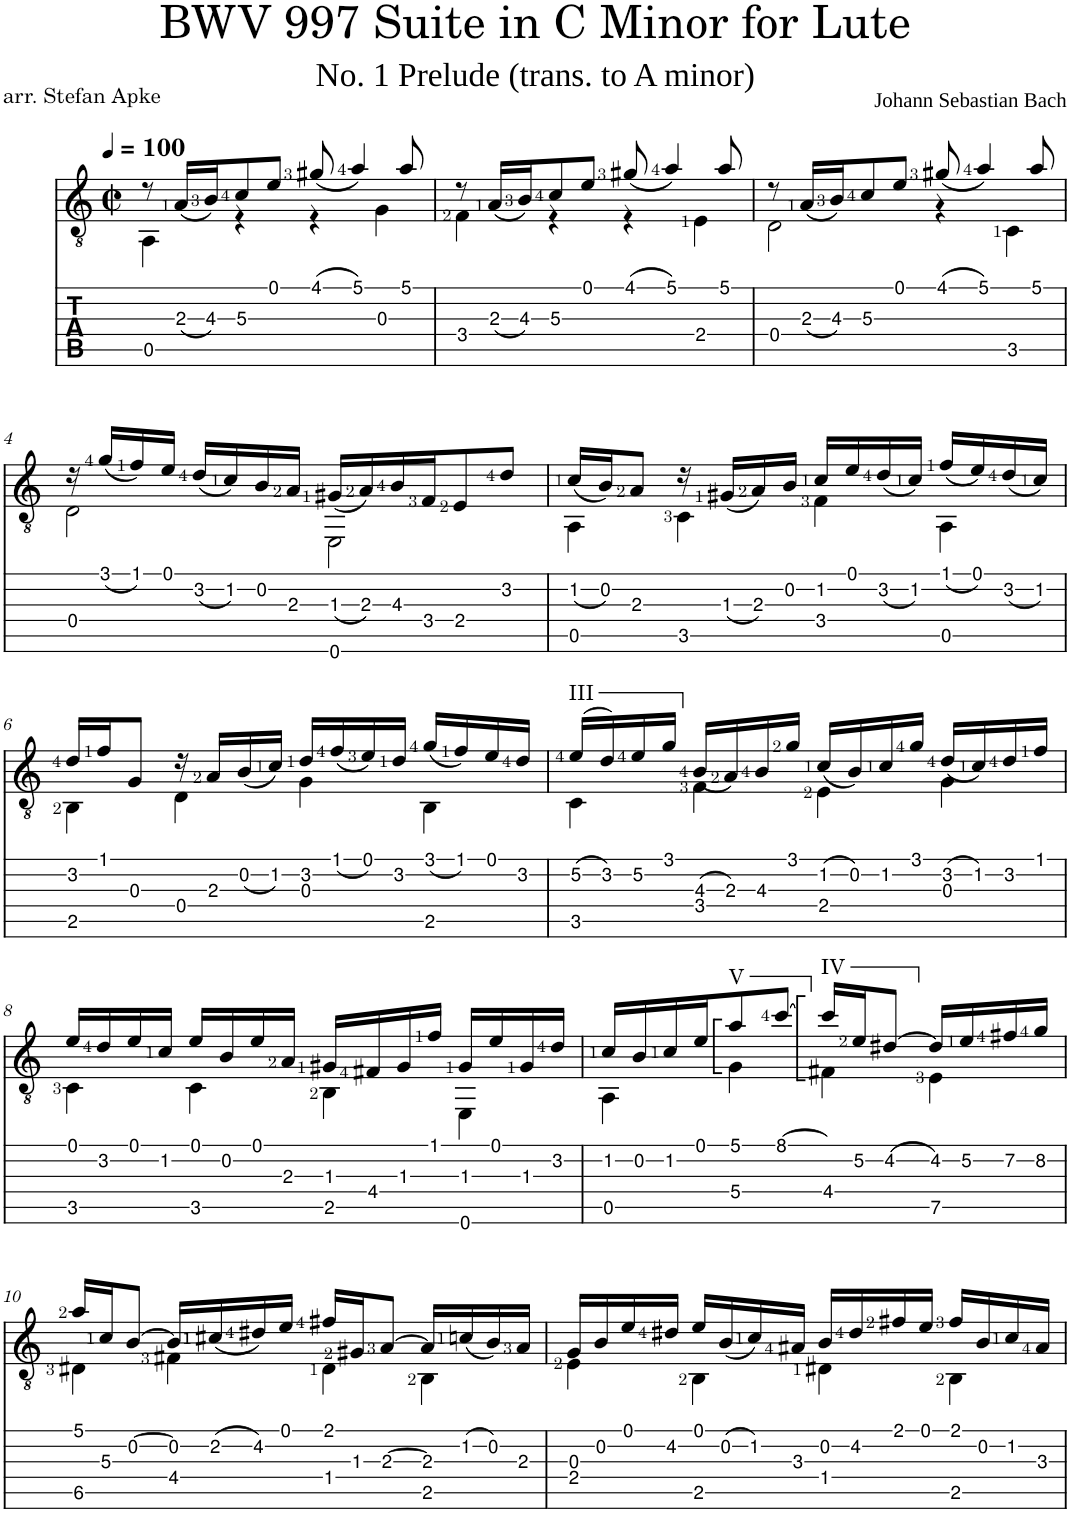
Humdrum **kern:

**kern	**kern
*part1	*part1
*staff2	*staff1
*I"Classical Guitar	*
*I'Guit.	*
*stria6	*
*	*clefGv2
*k[]	*k[]
*a:	*a:
*M2/2	*M2/2
*met(c|)	*met(c|)
*MM100	*MM100
=1	=1
*^	*^
8r	4AA	8r	4AA\
16ALL	.	(<16A/LL	.
16BJ	.	16B/J)	.
8c	4r	8c/	4r
8eJ	.	8e/J	.
8g#X	4r	(<8g#X/	4r
4a	.	4a/)	.
.	4G	.	4G\
8a	.	8a/	.
=2	=2	=2	=2
8r	4F	8r	4F\
16ALL	.	(<16A/LL	.
16BJ	.	16B/J)	.
8c	4r	8c/	4r
8eJ	.	8e/J	.
8g#X	4r	(<8g#X/	4r
4a	.	4a/)	.
.	4E	.	4E\
8a	.	8a/	.
=3	=3	=3	=3
8r	2D	8r	2D\
16ALL	.	(<16A/LL	.
16BJ	.	16B/J)	.
8c	.	8c/	.
8eJ	.	8e/J	.
8g#X	4r	(<8g#X/	4r
4a	.	4a/)	.
.	4C	.	4C\
8a	.	8a/	.
!!LO:LB:g=z	!!
=4	=4	=4	=4
16r	2D	16r	2D\
16gLL	.	(<16g/LL	.
16f	.	16f/)	.
16e	.	16e/JJ	.
16d	.	(<16d/LL	.
16c	.	16c/)	.
16B	.	16B/	.
16AJJ	.	16A/JJ	.
16G#XLL	2EE	(<16G#X/LL	2EE\
16A	.	16A/)	.
16B	.	16B/	.
16FJ	.	16F/J	.
8E	.	8E/	.
8dJ	.	8d/J	.
=5	=5	=5	=5
16cLL	4AA	(<16c/LL	4AA\
16BJ	.	16B/J)	.
8AJ	.	8A/J	.
16r	4C	16r	4C\
16G#XLL	.	(<16G#X/LL	.
16A	.	16A/)	.
16BJJ	.	16B/JJ	.
16cLL	4F	16c/LL	4F\
16e	.	16e/	.
16d	.	(<16d/	.
16c	.	16c/JJ)	.
16f	4AA	(<16f/LL	4AA\
16e	.	16e/)	.
16d	.	(<16d/	.
16cJJ	.	16c/JJ)	.
!!LO:LB:g=z	!!
=6	=6	=6	=6
16dLL	4BB	16d/LL	4BB\
16fJ	.	16f/J	.
8GJ	.	8G/J	.
16r	4D	16r	4D\
16ALL	.	16A/LL	.
16B	.	(<16B/	.
16cJJ	.	16c/JJ)	.
16dLL	4G	16d/LL	4G\
16f	.	(<16f/	.
16e	.	16e/)	.
16d	.	16d/JJ	.
16g	4BB	(<16g/LL	4BB\
16f	.	16f/)	.
16e	.	16e/	.
16dJJ	.	16d/JJ	.
=7	=7	=7	=7
!	!	!LO:TX:a:t=III	!
16eLL	4C	(16e/LL	4C\
16d	.	16d/)	.
16e	.	16e/	.
16g	.	16g/JJ	.
16B	4F	(<16B/LL	4F\
16A	.	16A/)	.
16B	.	16B/	.
16gJJ	.	16g/JJ	.
16cLL	4E	(<16c/LL	4E\
16B	.	16B/)	.
16c	.	16c/	.
16g	.	16g/JJ	.
16d	4G	(<16d/LL	4G\
16c	.	16c/)	.
16d	.	16d/	.
16fJJ	.	16f/JJ	.
!!LO:LB:g=z	!!
=8	=8	=8	=8
16eLL	4C	16e/LL	4C\
16d	.	16d/	.
16e	.	16e/	.
16c	.	16c/JJ	.
16e	4C	16e/LL	4C\
16B	.	16B/	.
16e	.	16e/	.
16AJJ	.	16A/JJ	.
16G#XLL	4BB	16G#X/LL	4BB\
16F#X	.	16F#X/	.
16G#	.	16G#/	.
16f	.	16f/JJ	.
16G#	4EE	16G#/LL	4EE\
16e	.	16e/	.
16G#	.	16G#/	.
16dJJ	.	16d/JJ	.
=9	=9	=9	=9
16cLL	4AA	16c/LL	4AA\
16B	.	16B/	.
16c	.	16c/	.
16eJ	.	16e/J	.
!	!	!LO:TX:a:t=V	!
8a	4G	8a/	4G\
[8ccJ	.	[8cc/J	.
!	!	!LO:TX:a:t=IV	!
16ccLL]	4F#X	16cc/LL]	4F#X\
16eJ	.	16e/J	.
[8d#X	.	[8d#X/J	.
16d#L]	4E	16d#/LL]	4E\
16en	.	16e/	.
16f#X	.	16f#X/	.
16gJJ	.	16g/JJ	.
!!LO:LB:g=z	!!
=10	=10	=10	=10
16aLL	4D#	16a/LL	4D#X\
16cJ	.	16c/J	.
[8B	.	[8B/J	.
16BL]	4F#X	16B/LL]	4F#X\
16c#X	.	(<16c#X/	.
16d#	.	16d#X/)	.
16enJJ	.	16e/JJ	.
16f#XLL	4D#	16f#X/LL	4D#\
16G#XJ	.	16G#X/J	.
[8A	.	[8A/J	.
16AL]	4BB	16A/LL]	4BB\
16cn	.	(<16cn/	.
16B	.	16B/)	.
16AJJ	.	16A/JJ	.
=11	=11	=11	=11
16GLL	4E	16G/LL	4E\
16B	.	16B/	.
16e	.	16e/	.
16d#	.	16d#X/JJ	.
16en	4BB	16e/LL	4BB\
16B	.	(<16B/	.
16c	.	16c/)	.
16A#JJ	.	16A#X/JJ	.
16BnLL	4D#	16B/LL	4D#X\
16d#	.	16d#/	.
16f#X	.	16f#X/	.
16en	.	16e/JJ	.
16f#	4BB	16f#/LL	4BB\
16B	.	16B/	.
16c	.	16c/	.
16A#JJ	.	16A#/JJ	.
*v	*v	*	*
*	*v	*v
=	=
*-	*-
